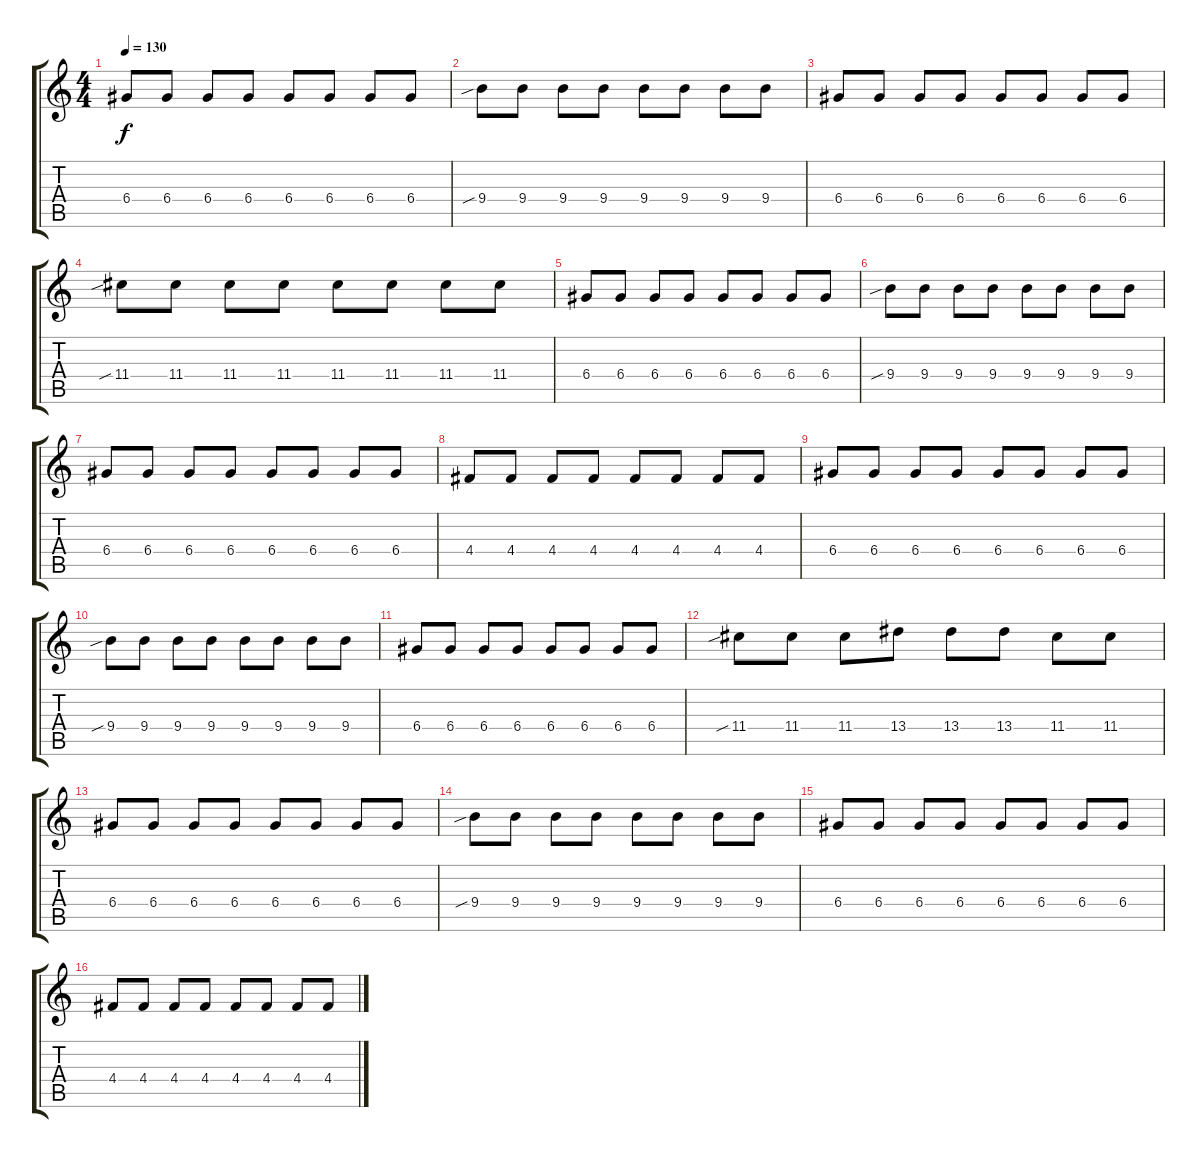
\track "" {instrument overdrivenguitar}
\staff {score tabs}
\tuning (E4 B3 G3 D3 A2 E2) {hide}
\ts (4 4)
\tempo 130
\clef g2
\ks c
6.4.8{dy f} 6.4.8 6.4.8 6.4.8 6.4.8 6.4.8 6.4.8 6.4.8 |
9.4{sib}.8 9.4.8 9.4.8 9.4.8 9.4.8 9.4.8 9.4.8 9.4.8 |
6.4.8 6.4.8 6.4.8 6.4.8 6.4.8 6.4.8 6.4.8 6.4.8 |
11.4{sib}.8 11.4.8 11.4.8 11.4.8 11.4.8 11.4.8 11.4.8 11.4.8 |
6.4.8 6.4.8 6.4.8 6.4.8 6.4.8 6.4.8 6.4.8 6.4.8 |
9.4{sib}.8 9.4.8 9.4.8 9.4.8 9.4.8 9.4.8 9.4.8 9.4.8 |
6.4.8 6.4.8 6.4.8 6.4.8 6.4.8 6.4.8 6.4.8 6.4.8 |
4.4.8 4.4.8 4.4.8 4.4.8 4.4.8 4.4.8 4.4.8 4.4.8 |
6.4.8 6.4.8 6.4.8 6.4.8 6.4.8 6.4.8 6.4.8 6.4.8 |
9.4{sib}.8 9.4.8 9.4.8 9.4.8 9.4.8 9.4.8 9.4.8 9.4.8 |
6.4.8 6.4.8 6.4.8 6.4.8 6.4.8 6.4.8 6.4.8 6.4.8 |
11.4{sib}.8 11.4.8 11.4.8 13.4.8 13.4.8 13.4.8 11.4.8 11.4.8 |
6.4.8 6.4.8 6.4.8 6.4.8 6.4.8 6.4.8 6.4.8 6.4.8 |
9.4{sib}.8 9.4.8 9.4.8 9.4.8 9.4.8 9.4.8 9.4.8 9.4.8 |
6.4.8 6.4.8 6.4.8 6.4.8 6.4.8 6.4.8 6.4.8 6.4.8 |
4.4.8 4.4.8 4.4.8 4.4.8 4.4.8 4.4.8 4.4.8 4.4.8
